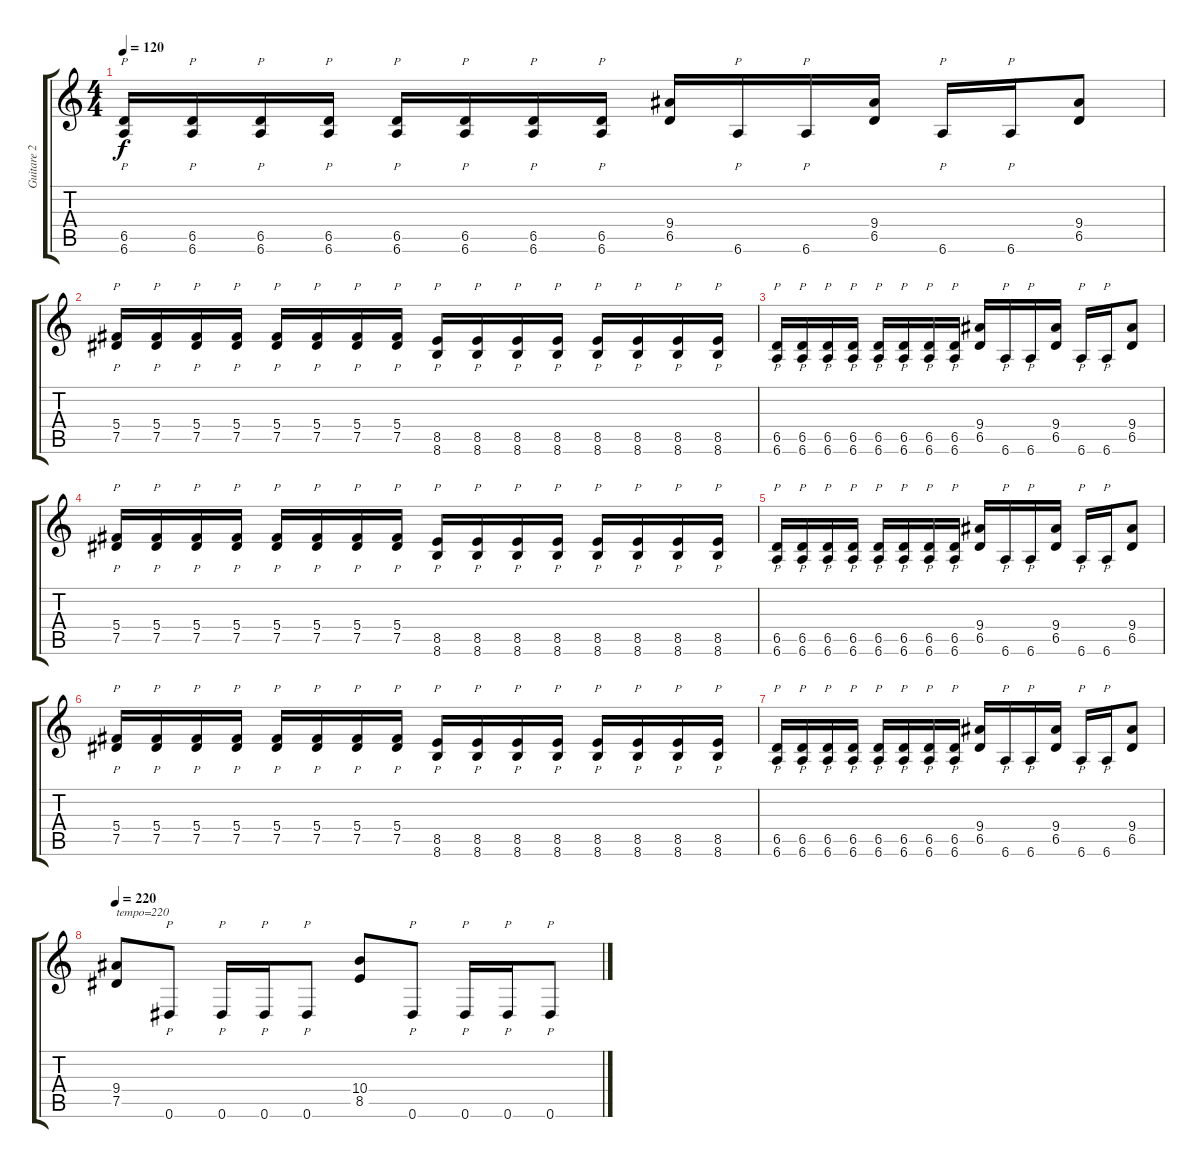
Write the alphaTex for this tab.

\track ("Guitare 2" "Guitare 2") {instrument distortionguitar}
\staff {score tabs}
\tuning (Eb4 Bb3 Gb3 Db3 Ab2 Eb2) {hide}
\ts (4 4)
\tempo 120
\clef g2
\ks c
(6.5 6.6).16{p dy f} (6.5 6.6).16{p} (6.5 6.6).16{p} (6.5 6.6).16{p} (6.5 6.6).16{p} (6.5 6.6).16{p} (6.5 6.6).16{p} (6.5 6.6).16{p} (9.4 6.5).16 6.6.16{p} 6.6.16{p} (9.4 6.5).16 6.6.16{p} 6.6.16{p} (9.4 6.5).8 |
(5.4 7.5).16{p} (5.4 7.5).16{p} (5.4 7.5).16{p} (5.4 7.5).16{p} (5.4 7.5).16{p} (5.4 7.5).16{p} (5.4 7.5).16{p} (5.4 7.5).16{p} (8.5 8.6).16{p} (8.5 8.6).16{p} (8.5 8.6).16{p} (8.5 8.6).16{p} (8.5 8.6).16{p} (8.5 8.6).16{p} (8.5 8.6).16{p} (8.5 8.6).16{p} |
(6.5 6.6).16{p} (6.5 6.6).16{p} (6.5 6.6).16{p} (6.5 6.6).16{p} (6.5 6.6).16{p} (6.5 6.6).16{p} (6.5 6.6).16{p} (6.5 6.6).16{p} (9.4 6.5).16 6.6.16{p} 6.6.16{p} (9.4 6.5).16 6.6.16{p} 6.6.16{p} (9.4 6.5).8 |
(5.4 7.5).16{p} (5.4 7.5).16{p} (5.4 7.5).16{p} (5.4 7.5).16{p} (5.4 7.5).16{p} (5.4 7.5).16{p} (5.4 7.5).16{p} (5.4 7.5).16{p} (8.5 8.6).16{p} (8.5 8.6).16{p} (8.5 8.6).16{p} (8.5 8.6).16{p} (8.5 8.6).16{p} (8.5 8.6).16{p} (8.5 8.6).16{p} (8.5 8.6).16{p} |
(6.5 6.6).16{p} (6.5 6.6).16{p} (6.5 6.6).16{p} (6.5 6.6).16{p} (6.5 6.6).16{p} (6.5 6.6).16{p} (6.5 6.6).16{p} (6.5 6.6).16{p} (9.4 6.5).16 6.6.16{p} 6.6.16{p} (9.4 6.5).16 6.6.16{p} 6.6.16{p} (9.4 6.5).8 |
(5.4 7.5).16{p} (5.4 7.5).16{p} (5.4 7.5).16{p} (5.4 7.5).16{p} (5.4 7.5).16{p} (5.4 7.5).16{p} (5.4 7.5).16{p} (5.4 7.5).16{p} (8.5 8.6).16{p} (8.5 8.6).16{p} (8.5 8.6).16{p} (8.5 8.6).16{p} (8.5 8.6).16{p} (8.5 8.6).16{p} (8.5 8.6).16{p} (8.5 8.6).16{p} |
(6.5 6.6).16{p} (6.5 6.6).16{p} (6.5 6.6).16{p} (6.5 6.6).16{p} (6.5 6.6).16{p} (6.5 6.6).16{p} (6.5 6.6).16{p} (6.5 6.6).16{p} (9.4 6.5).16 6.6.16{p} 6.6.16{p} (9.4 6.5).16 6.6.16{p} 6.6.16{p} (9.4 6.5).8 |
\tempo 220
(9.4 7.5).8{txt "tempo=220"} 0.6.8{p} 0.6.16{p} 0.6.16{p} 0.6.8{p} (10.4 8.5).8 0.6.8{p} 0.6.16{p} 0.6.16{p} 0.6.8{p}
